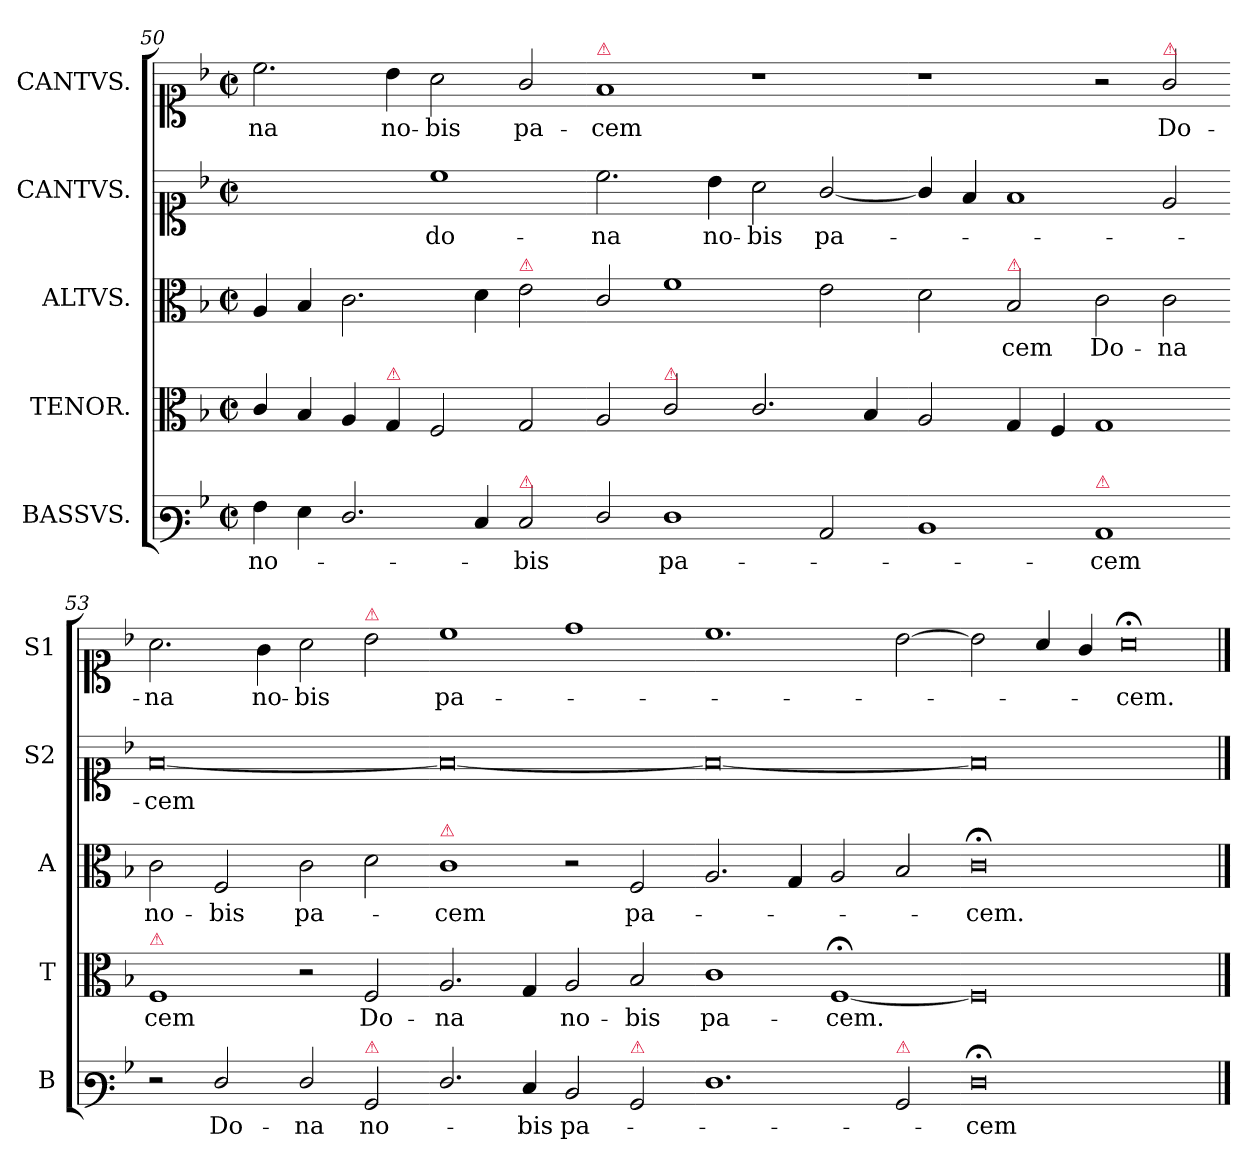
**kern	**text	**kern	**text	**kern	**text	**kern	**text	**kern	**text
*part5	*part5	*part4	*part4	*part3	*part3	*part2	*part2	*part1	*part1
*staff5	*staff5	*staff4	*staff4	*staff3	*staff3	*staff2	*staff2	*staff1	*staff1
*I"BASSVS.	*	*I"TENOR.	*	*I"ALTVS.	*	*I"CANTVS.[2]	*	*I"CANTVS.[1]	*
*I'B	*	*I'T	*	*I'A	*	*I'S2	*	*I'S1	*
*clefF3	*	*clefC3	*	*clefC3	*	*clefC1	*	*clefC1	*
*k[b-]	*	*k[b-]	*	*k[b-]	*	*k[b-]	*	*k[b-]	*
*M2/1	*	*M2/1	*	*M2/1	*	*M2/1	*	*M2/1	*
*met(c|)	*	*met(c|)	*	*met(c|)	*	*met(c|)	*	*met(c|)	*
=50	=50	=50	=50	=50	=50	=50	=50	=50	=50
!	!LO:LY:i	!	!	!	!	!	!	!	!
4A\	no-	4c/	.	4A/	.	1ryy	.	2.cc\	-na
4G\	.	4B-/	.	4B-/	.	.	.	.	.
2.F/	.	4A/	.	2.c\	.	.	.	.	.
!	!	!LO:TX:a:color=crimson:t=⚠	!	!	!	!	!	!	!
.	.	4G/	.	.	.	.	.	4b-\	no-
.	.	2F/	.	.	.	1cc	do-	2a\	-bis
4E/	.	.	.	4d\	.	.	.	.	.
!	!	!	!	!LO:TX:a:color=crimson:t=⚠	!	!	!	!	!
!LO:TX:a:color=crimson:t=⚠	!	!	!	!	!	!	!	!	!
!	!LO:LY:i	!	!	!	!	!	!	!	!
2E/	-bis	2G/	.	2e\	.	.	.	2g/	pa-
=51-	=51-	=51-	=51-	=51-	=51-	=51-	=51-	=51-	=51-
!	!	!	!	!	!	!	!	!LO:TX:a:color=crimson:t=⚠	!
2F/	.	2A/	.	2c/	.	2.cc\	-na	1f	-cem
!	!	!LO:TX:a:color=crimson:t=⚠	!	!	!	!	!	!	!
!	!LO:LY:i	!	!	!	!	!	!	!	!
1F	pa-	2c/	.	1f	.	.	.	.	.
.	.	.	.	.	.	4b-\	no-	.	.
.	.	2.c/	.	.	.	2a\	-bis	1r	.
2C/	.	.	.	2e\	.	[2g/	pa-	.	.
.	.	4B-/	.	.	.	.	.	.	.
=52-	=52-	=52-	=52-	=52-	=52-	=52-	=52-	=52-	=52-
1D	.	2A/	.	2d\	.	4g/]	.	1r	.
.	.	.	.	.	.	4f/	.	.	.
!	!	!	!	!LO:TX:a:color=crimson:t=⚠	!	!	!	!	!
.	.	4G/	.	2B-/	-cem	1f	.	.	.
.	.	4F/	.	.	.	.	.	.	.
!LO:TX:a:color=crimson:t=⚠	!	!	!	!	!	!	!	!	!
!	!LO:LY:i	!	!	!	!	!	!	!	!
1C	-cem	1G	.	2c\	Do-	.	.	2r	.
!	!	!	!	!	!	!	!	!LO:TX:a:color=crimson:t=⚠	!
.	.	.	.	2c\	-na	2e/	.	2g/	Do-
=53-	=53-	=53-	=53-	=53-	=53-	=53-	=53-	=53-	=53-
!	!	!LO:TX:a:color=crimson:t=⚠	!	!	!	!	!	!	!
2r	.	1F	-cem	2c\	no-	[0f	-cem	2.a\	-na
2F/	Do-	.	.	2F/	-bis	.	.	.	.
.	.	.	.	.	.	.	.	4g\	no-
2F/	-na	2r	.	2c\	pa-	.	.	2a\	-bis
!	!	!	!	!	!	!	!	!LO:TX:a:color=crimson:t=⚠	!
!LO:TX:a:color=crimson:t=⚠	!	!	!	!	!	!	!	!	!
2BB-/	no-	2F/	Do-	2d\	.	.	.	2b-\	.
=54-	=54-	=54-	=54-	=54-	=54-	=54-	=54-	=54-	=54-
!	!	!	!	!LO:TX:a:color=crimson:t=⚠	!	!	!	!	!
2.F/	.	2.A/	-na	1c	-cem	0f_	.	1cc	pa-
4E/	-bis	4G/	.	.	.	.	.	.	.
2D/	pa-	2A/	no-	2r	.	.	.	1dd	.
!LO:TX:a:color=crimson:t=⚠	!	!	!	!	!	!	!	!	!
2BB-/	.	2B-/	-bis	2F/	pa-	.	.	.	.
=55-	=55-	=55-	=55-	=55-	=55-	=55-	=55-	=55-	=55-
1.F	.	1c	pa-	2.A/	.	0f_	.	1.cc	.
.	.	.	.	4G/	.	.	.	.	.
.	.	[1F;<	-cem.	2A/	.	.	.	.	.
!LO:TX:a:color=crimson:t=⚠	!	!	!	!	!	!	!	!	!
2BB-/	.	.	.	2B-/	.	.	.	[2b-\	.
=56-	=56-	=56-	=56-	=56-	=56-	=56-	=56-	=56-	=56-
0F;<	-cem	0F]	.	0c;<	-cem.	0f]	.	2b-\]	.
.	.	.	.	.	.	.	.	4a/	.
.	.	.	.	.	.	.	.	4g/	.
!	!	!	!	!	!	!	!	!LO:N:vis=0	!
.	.	.	.	.	.	.	.	1a;<	-cem.
==	==	==	==	==	==	==	==	==	==
*-	*-	*-	*-	*-	*-	*-	*-	*-	*-
